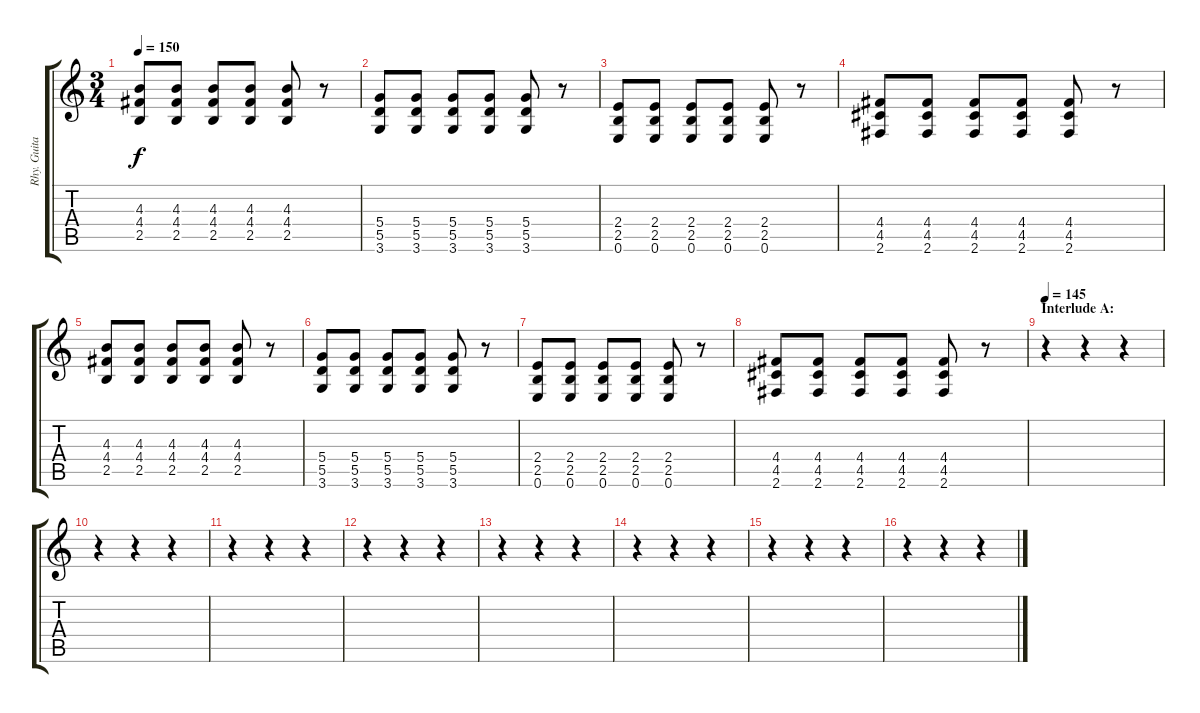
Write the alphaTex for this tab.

\track ("Rhy. Guitar 2" "Rhy. Guita") {instrument overdrivenguitar}
\staff {score tabs}
\tuning (E4 B3 G3 D3 A2 E2) {hide}
\ts (3 4)
\tempo 150
\clef g2
\ks c
(4.3 4.4 2.5).8{dy f} (4.3 4.4 2.5).8 (4.3 4.4 2.5).8 (4.3 4.4 2.5).8 (4.3 4.4 2.5).8 r.8 |
(5.4 5.5 3.6).8 (5.4 5.5 3.6).8 (5.4 5.5 3.6).8 (5.4 5.5 3.6).8 (5.4 5.5 3.6).8 r.8 |
(2.4 2.5 0.6).8 (2.4 2.5 0.6).8 (2.4 2.5 0.6).8 (2.4 2.5 0.6).8 (2.4 2.5 0.6).8 r.8 |
(4.4 4.5 2.6).8 (4.4 4.5 2.6).8 (4.4 4.5 2.6).8 (4.4 4.5 2.6).8 (4.4 4.5 2.6).8 r.8 |
(4.3 4.4 2.5).8 (4.3 4.4 2.5).8 (4.3 4.4 2.5).8 (4.3 4.4 2.5).8 (4.3 4.4 2.5).8 r.8 |
(5.4 5.5 3.6).8 (5.4 5.5 3.6).8 (5.4 5.5 3.6).8 (5.4 5.5 3.6).8 (5.4 5.5 3.6).8 r.8 |
(2.4 2.5 0.6).8 (2.4 2.5 0.6).8 (2.4 2.5 0.6).8 (2.4 2.5 0.6).8 (2.4 2.5 0.6).8 r.8 |
(4.4 4.5 2.6).8 (4.4 4.5 2.6).8 (4.4 4.5 2.6).8 (4.4 4.5 2.6).8 (4.4 4.5 2.6).8 r.8 |
\section ("" "Interlude A:")
\tempo 145
r.4 r.4 r.4 |
r.4 r.4 r.4 |
r.4 r.4 r.4 |
r.4 r.4 r.4 |
r.4 r.4 r.4 |
r.4 r.4 r.4 |
r.4 r.4 r.4 |
r.4 r.4 r.4
